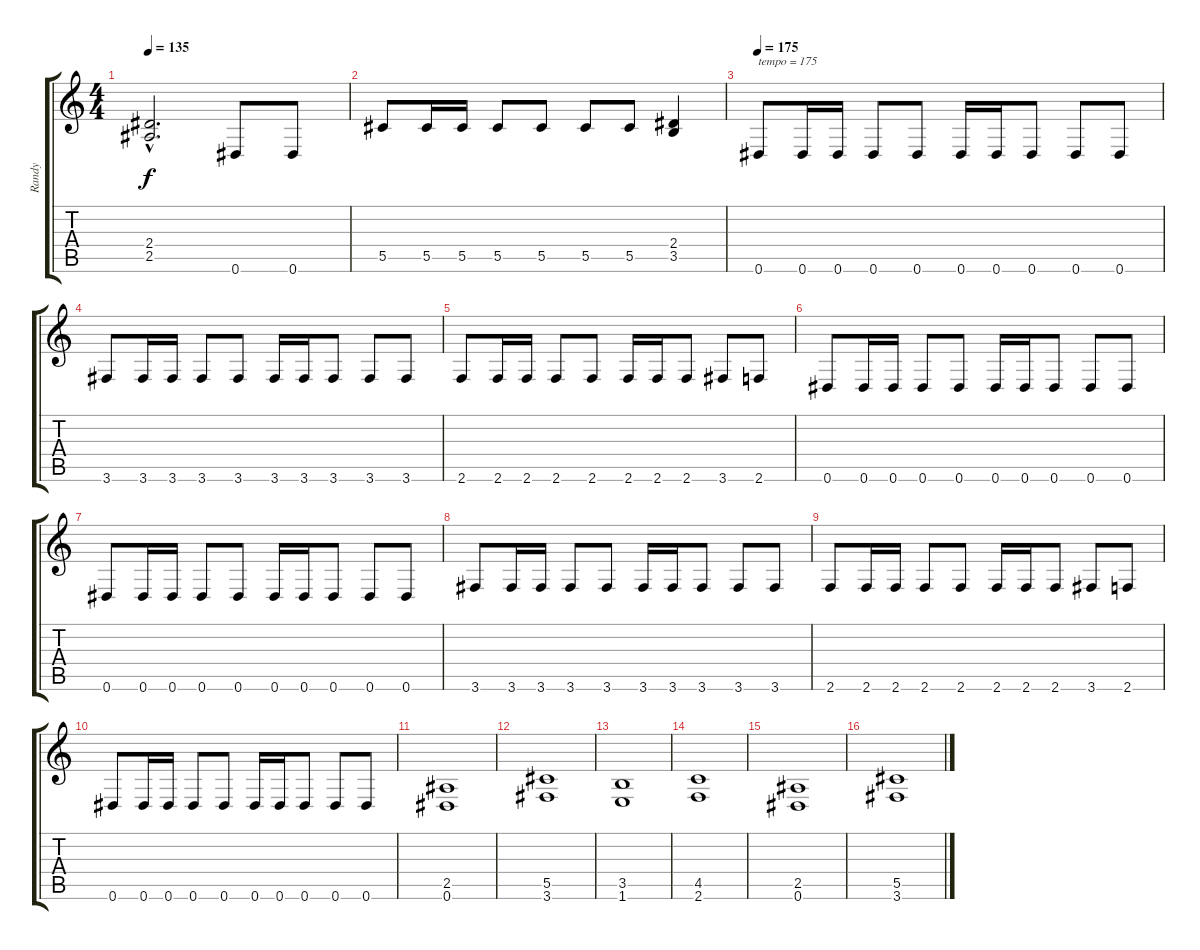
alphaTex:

\track ("Randy" "Randy") {instrument distortionguitar}
\staff {score tabs}
\tuning (Eb4 Bb3 Gb3 Db3 Ab2 Eb2) {hide}
\ts (4 4)
\tempo 135
\clef g2
\ks c
(2.4{hac} 2.5{hac}).2{d dy f} 0.6.8 0.6.8 |
5.5.8 5.5.16 5.5.16 5.5.8 5.5.8 5.5.8 5.5.8 (2.4 3.5).4 |
\tempo 175
0.6.8{txt "tempo = 175"} 0.6.16 0.6.16 0.6.8 0.6.8 0.6.16 0.6.16 0.6.8 0.6.8 0.6.8 |
3.6.8 3.6.16 3.6.16 3.6.8 3.6.8 3.6.16 3.6.16 3.6.8 3.6.8 3.6.8 |
2.6.8 2.6.16 2.6.16 2.6.8 2.6.8 2.6.16 2.6.16 2.6.8 3.6.8 2.6.8 |
0.6.8 0.6.16 0.6.16 0.6.8 0.6.8 0.6.16 0.6.16 0.6.8 0.6.8 0.6.8 |
0.6.8 0.6.16 0.6.16 0.6.8 0.6.8 0.6.16 0.6.16 0.6.8 0.6.8 0.6.8 |
3.6.8 3.6.16 3.6.16 3.6.8 3.6.8 3.6.16 3.6.16 3.6.8 3.6.8 3.6.8 |
2.6.8 2.6.16 2.6.16 2.6.8 2.6.8 2.6.16 2.6.16 2.6.8 3.6.8 2.6.8 |
0.6.8 0.6.16 0.6.16 0.6.8 0.6.8 0.6.16 0.6.16 0.6.8 0.6.8 0.6.8 |
(2.5 0.6).1 |
(5.5 3.6).1 |
(3.5 1.6).1 |
(4.5 2.6).1 |
(2.5 0.6).1 |
(5.5 3.6).1
